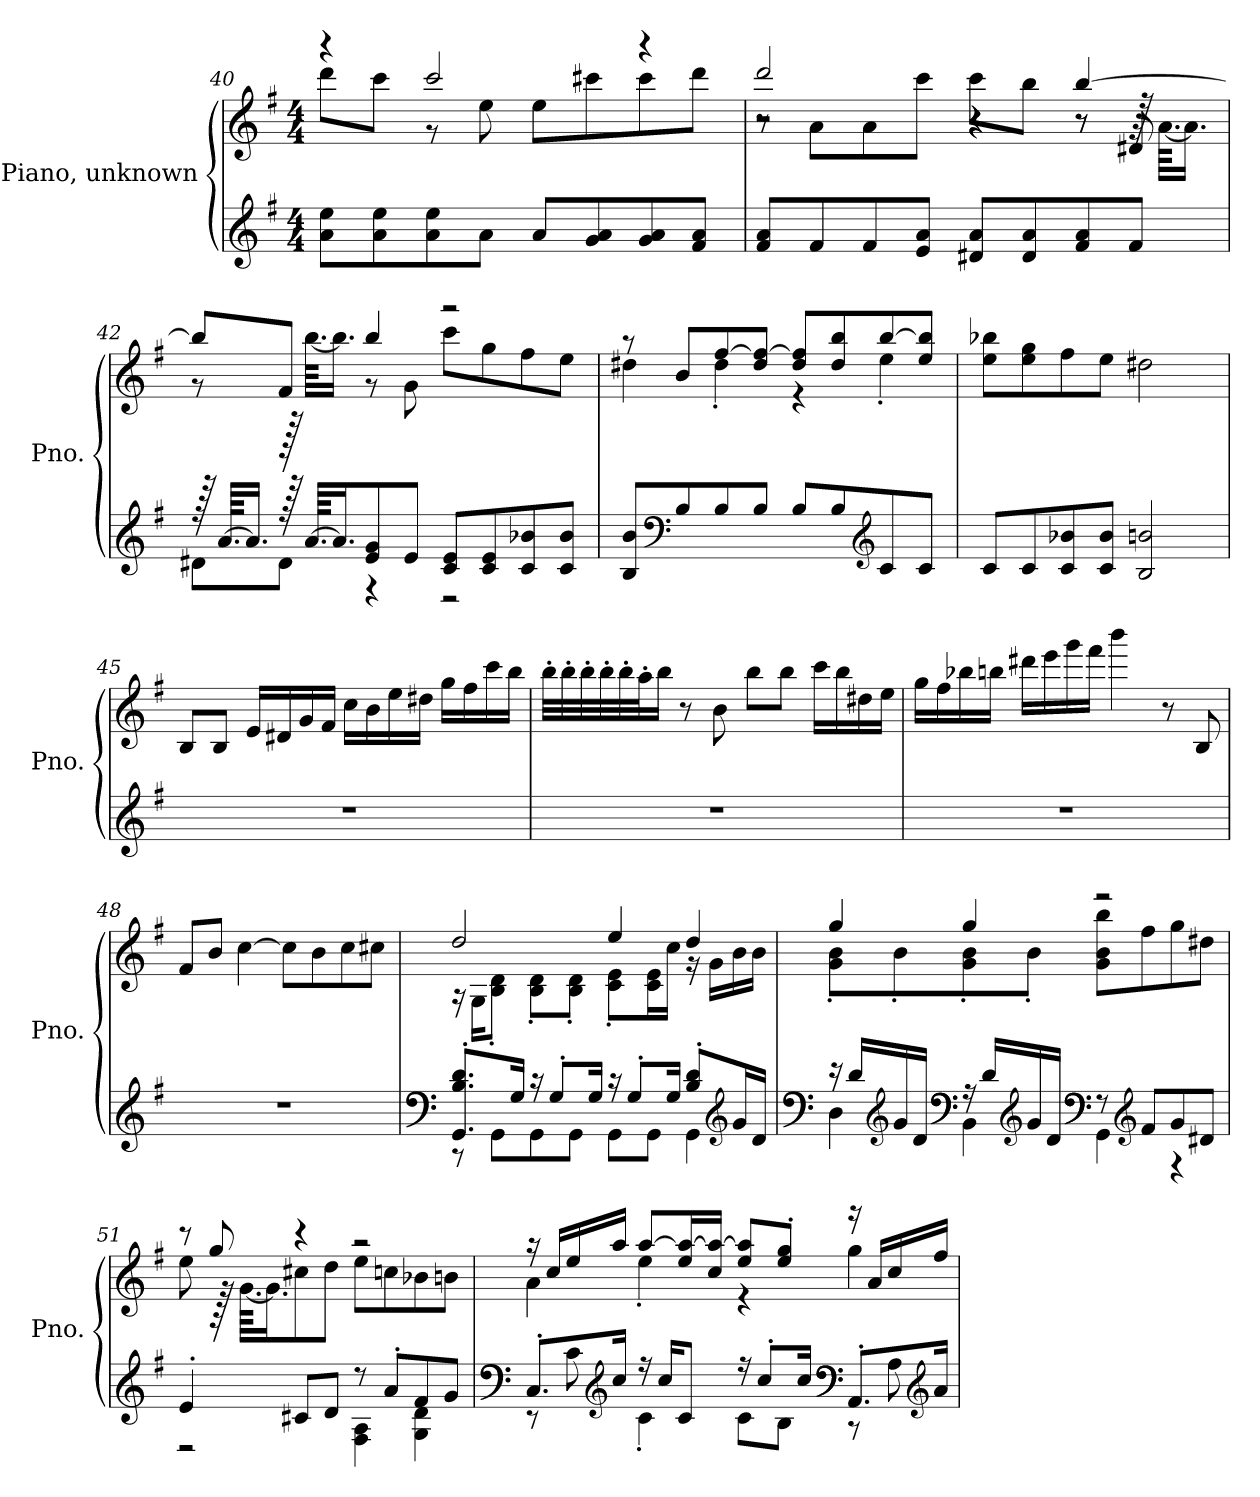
**kern	**kern
*part1	*part1
*staff2	*staff1
*I"Piano, unknown	*
*I'Pno.	*
*clefG2	*clefG2
*k[f#]	*k[f#]
*M4/4	*M4/4
=40	=40
*	*^
8a\ 8ee\L	4r	8ddd\L
8a\ 8ee\	.	8ccc\J
8a\ 8ee\	2ccc/	8r
8a\J	.	8ee\
8a/L	.	8ee\L
8g/ 8a/	.	8ccc#X\
8g/ 8a/	4r	8ccc#\
8f#/ 8a/J	.	8ddd\J
!!LO:PB:g=z
=41	=41	=41
*	*	*^
8f#/ 8a/L	2ddd/	8r	2r
8f#/	.	8a\L	.
8f#/	.	8a\	.
8e/ 8a/J	.	8ccc\J	.
8d#X/ 8a/L	4r	8ccc\L	4r
8d#/ 8a/	.	8bb\J	.
8f#/ 8a/	[4bb/	8r	8r
8f#/J	.	128r	8d#X/
.	.	[64.a\KKLL	.
.	.	16.a\JJ]	.
*	*	*v	*v
=42	=42	=42
*^	*	*
128r	8d#X\L	8bb/L]	8r
[64.a/KKLL	.	.	.
16.a/JJ]	.	.	.
128r	8d#\J	8f#/J	128r
[64.a/KKLL	.	.	[64.bb\KKLL
16.a/J]	.	.	16.bb\JJ]
8e/ 8g/	4r	4bb/	8r
8e/J	.	.	8g\
8c/ 8e/L	2r	2r	8ccc\L
8c/ 8e/	.	.	8gg\
8c/ 8b-X/	.	.	8ff#\
8c/ 8b-/J	.	.	8ee\J
*v	*v	*	*
!!LO:LB:g=z	!!
=43	=43	=43
8B/ 8b/L	8r	4dd#X\
*clefF4	*	*
8B/	8b/L	.
8B/	[8ff#/	4dd#'\
8B/J	8dd#/ 8ff#/_J	.
8B/L	8dd#/ 8ff#/]L	4r
8B/	8dd#/ 8bb/	.
*clefG2	*	*
8c/	[8bb/	4ee'\
8c/J	8ee/ 8bb/]J	.
*	*v	*v
=44	=44
8c/L	8ee\ 8bb-X\L
8c/	8ee\ 8gg\
8c/ 8b-X/	8ff#\
8c/ 8b-/J	8ee\J
2B/ 2bn/	2dd#X\
=45	=45
1r	8B/L
.	8B/J
.	16e/LL
.	16d#X/
.	16g/
.	16f#/JJ
.	16cc\LL
.	16b\
.	16ee\
.	16dd#X\JJ
.	16gg\LL
.	16ff#\
.	16ccc\
.	16bb\JJ
!!LO:LB:g=z
=46	=46
1r	32bb'\LLL
.	32bb'\
.	32bb'\
.	32bb'\
.	32bb'\
.	32aa'\J
.	16bb\JJ
.	8r
.	8b\
.	8bb\L
.	8bb\J
.	16ccc\LL
.	16bb\
.	16dd#X\
.	16ee\JJ
=47	=47
1r	16gg\LL
.	16ff#\
.	16bb-X\
.	16bbn\JJ
.	16ddd#X\LL
.	16eee\
.	16ggg\
.	16fff#\JJ
.	4bbb\
.	8r
.	8B/
=48	=48
1r	8f#/L
.	8b/J
.	[4cc\
.	8cc\L]
.	8b\
.	8cc\
.	8cc#X\J
!!LO:LB:g=z
=49	=49
*clefF4	*
*^	*^
8.GG/' 8.B/' 8.d/'L	8r	2dd/	16r
.	.	.	16G\KL
.	8GG\L	.	8B\' 8d\'J
16G/Jk	.	.	.
16r	8GG\	.	8B\' 8d\'L
8G'/L	.	.	.
.	8GG\J	.	8B\' 8d\'J
16G/Jk	.	.	.
16r	8GG\L	4ee/	8c\' 8e\'L
8G'/L	.	.	.
.	8GG\J	.	16c\ 16e\L
16G/Jk	.	.	16cc\JJ
8B/' 8d/'L	4GG\	4dd/	16r
.	.	.	16g\LL
*clefG2	*	*	*
16g/L	.	.	16b\
16d/JJ	.	.	16b\JJ
=50	=50	=50	=50
*clefF4	*	*	*
16r	4D\	4gg/	8g\' 8b\'L
16d/LL	.	.	.
*clefG2	*	*	*
16g/	.	.	8b'\
16d/JJ	.	.	.
*clefF4	*	*	*
16r	4BB\	4gg/	8g\' 8b\'
16d/LL	.	.	.
*clefG2	*	*	*
16g/	.	.	8b'\J
16d/JJ	.	.	.
*clefF4	*	*	*
8r	4GG\	2r	8g\ 8b\ 8bb\L
*clefG2	*	*	*
8f#/L	.	.	8ff#\
8g/	4r	.	8gg\
8d#X/J	.	.	8dd#X\J
!!LO:LB:g=z	!!
=51	=51	=51	=51
4e'/	2r	8r	8ee\
.	.	8gg/	128r
.	.	.	[64.g\KKLL
.	.	.	16.g\J]
8c#X/L	.	4r	8cc#X\
8d/J	.	.	8dd\J
8r	4F#\ 4A\	2r	8ee\L
8a'/L	.	.	8ccn\
8f#/	4G\ 4d\	.	8b-X\
8g/J	.	.	8bn\J
=52	=52	=52	=52
*clefF4	*	*	*
8.C'/L	8r	16r	4a\
.	.	16cc/LL	.
.	8c\	16ee/	.
*clefG2	*	*	*
16cc/Jk	.	16aa/JJ	.
16r	4c'\	[8aa/L	4ee'\
16cc/KL	.	.	.
8c/J	.	16ee/ 16aa/_L	.
.	.	16cc/ 16aa/_JJ	.
16r	8c\L	8ee/ 8aa/]L	4r
8cc'/L	.	.	.
.	8B\J	8ee/' 8gg/'J	.
16cc/Jk	.	.	.
*clefF4	*	*	*
8.AA'/L	8r	16r	4gg\
.	.	16a/LL	.
.	8A\	16cc/	.
*clefG2	*	*	*
16a/Jk	.	16ff#/JJ	.
*v	*v	*	*
*	*v	*v
=	=
*-	*-
